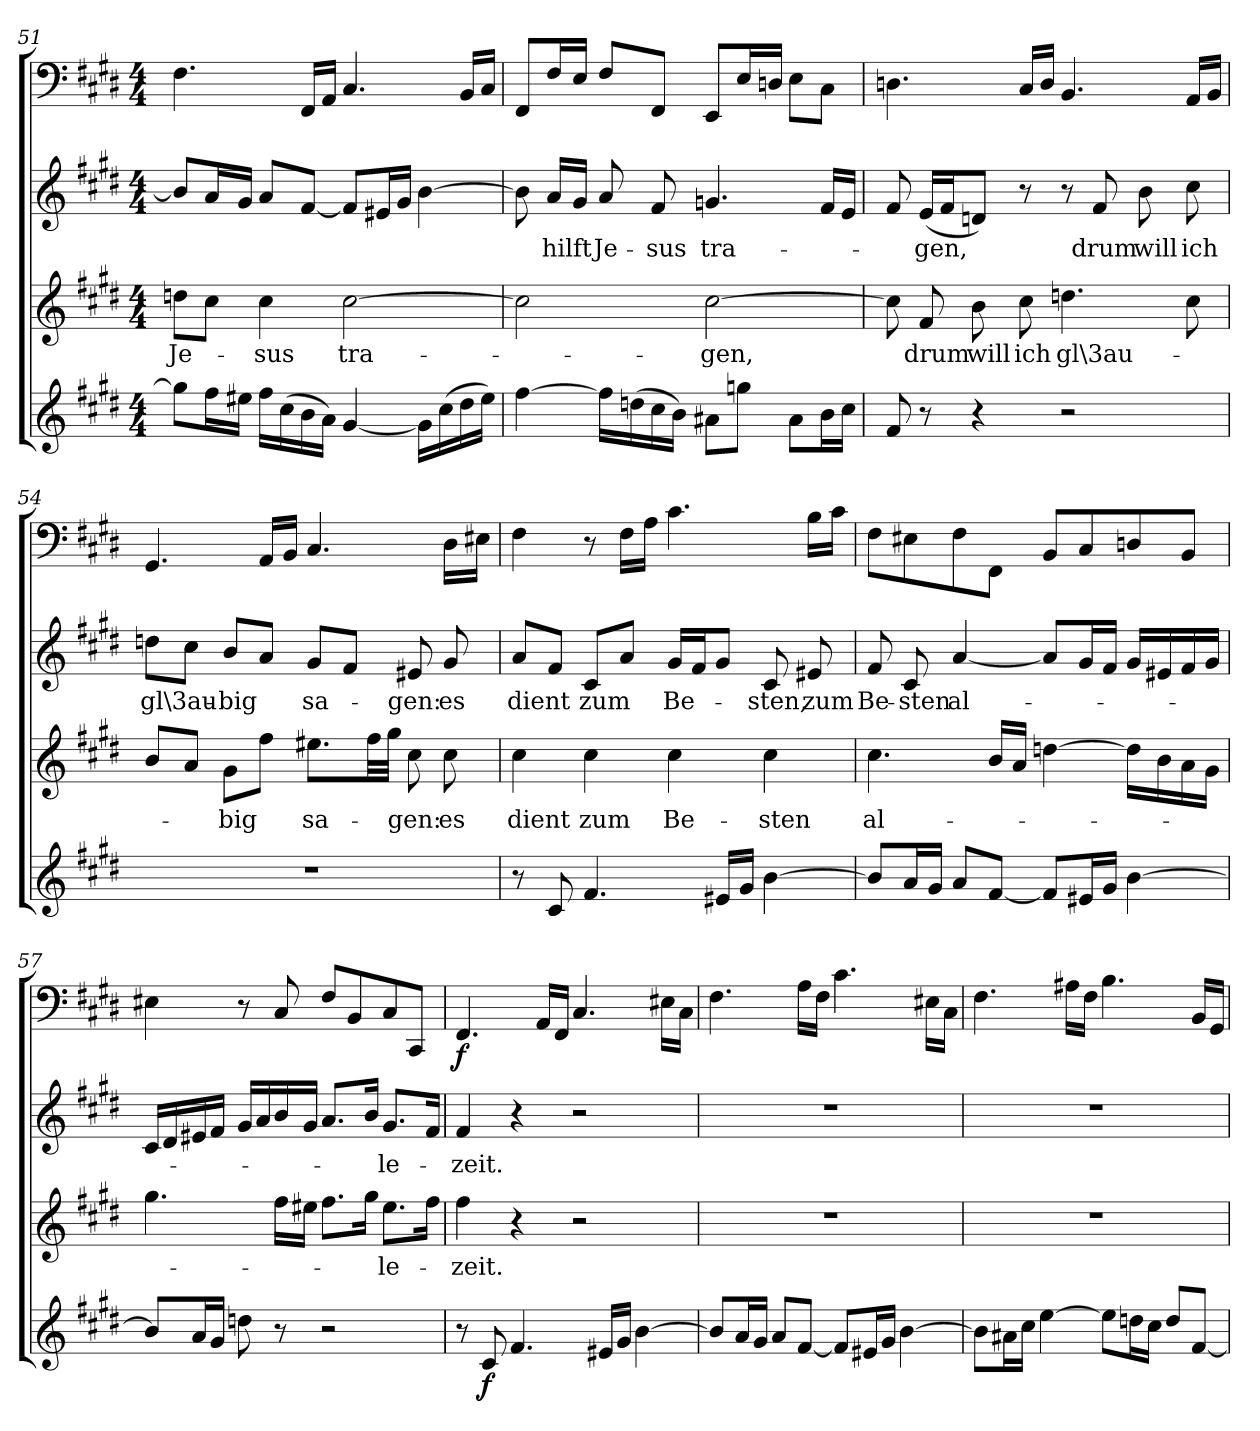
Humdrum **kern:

**kern	**dynam	**kern	**text	**kern	**text	**kern	**dynam
*part4	*part4	*part3	*part3	*part2	*part2	*part1	*part1
*staff4	*staff4	*staff3	*staff3	*staff2	*staff2	*staff1	*staff1
*clefG2	*	*clefG2	*	*clefG2	*	*clefF4	*
*k[f#c#g#d#]	*	*k[f#c#g#d#]	*	*k[f#c#g#d#]	*	*k[f#c#g#d#]	*
*E:	*	*E:	*	*E:	*	*E:	*
*M4/4	*	*M4/4	*	*M4/4	*	*M4/4	*
=51	=51	=51	=51	=51	=51	=51	=51
8gg#\L]	.	8ddn\L	Je-	8b/L]	.	4.F#\	.
16ff#\L	.	8cc#\J	.	16a/L	.	.	.
16ee#X\JJ	.	.	.	16g#/JJ	.	.	.
16ff#\LL	.	4cc#\	-sus	8a/L	.	.	.
(16cc#\	.	.	.	.	.	.	.
16b\	.	.	.	[8f#/J	.	16FF#/LL	.
16a\JJ)	.	.	.	.	.	16AA/JJ	.
[4g#/	.	[2cc#\	tra-	8f#/L]	.	4.C#/	.
.	.	.	.	16e#X/L	.	.	.
.	.	.	.	16g#/JJ	.	.	.
16g#\LL]	.	.	.	[4b\	.	.	.
(16cc#\	.	.	.	.	.	.	.
16dd#\	.	.	.	.	.	16BB/LL	.
16ee#\JJ)	.	.	.	.	.	16C#/JJ	.
=52	=52	=52	=52	=52	=52	=52	=52
[4ff#\	.	2cc#\]	.	8b\]	.	8FF#/L	.
.	.	.	.	16a/LL	hilft	16F#/L	.
.	.	.	.	16g#/JJ	.	16E/JJ	.
16ff#\LL]	.	.	.	8a/	Je-	8F#/L	.
(16ddn\	.	.	.	.	.	.	.
16cc#\	.	.	.	8f#/	-sus	8FF#/J	.
16b\JJ)	.	.	.	.	.	.	.
8a#X\L	.	[2cc#\	-gen,	4.gn/	tra-	8EE/L	.
8ggn\J	.	.	.	.	.	16E/L	.
.	.	.	.	.	.	16Dn/JJ	.
8a#\L	.	.	.	.	.	8E\L	.
16b\L	.	.	.	16f#/LL	.	8C#\J	.
16cc#\JJ	.	.	.	16e/JJ	.	.	.
=53	=53	=53	=53	=53	=53	=53	=53
8f#/	.	8cc#\]	.	8f#/	.	4.Dn\	.
8r	.	8f#/	drum	(16e/LL	-gen,	.	.
.	.	.	.	16f#/J	.	.	.
4r	.	8b\	will	8dn/J)	.	.	.
.	.	8cc#\	ich	8r	.	16C#/LL	.
.	.	.	.	.	.	16D/JJ	.
2r	.	4.ddn\	gl\3au-	8r	.	4.BB/	.
.	.	.	.	8f#/	drum	.	.
.	.	.	.	8b\	will	.	.
.	.	8cc#\	.	8cc#\	ich	16AA/LL	.
.	.	.	.	.	.	16BB/JJ	.
=54	=54	=54	=54	=54	=54	=54	=54
1r	.	8b/L	.	8ddn\L	gl\3au-	4.GG#/	.
.	.	8a/J	.	8cc#\J	.	.	.
.	.	8g#\L	-big	8b/L	-big	.	.
.	.	8ff#\J	.	8a/J	.	16AA/LL	.
.	.	.	.	.	.	16BB/JJ	.
.	.	8.ee#X\L	sa-	8g#/L	sa-	4.C#/	.
.	.	.	.	8f#/J	.	.	.
.	.	32ff#\LL	.	.	.	.	.
.	.	32gg#\JJJ	.	.	.	.	.
.	.	8cc#\	-gen:	8e#X/	-gen:	.	.
.	.	8cc#\	es	8g#/	es	16D#\LL	.
.	.	.	.	.	.	16E#X\JJ	.
=55	=55	=55	=55	=55	=55	=55	=55
8r	.	4cc#\	dient	8a/L	dient	4F#\	.
8c#/	.	.	.	8f#/J	.	.	.
4.f#/	.	4cc#\	zum	8c#/L	zum	8r	.
.	.	.	.	8a/J	.	16F#\LL	.
.	.	.	.	.	.	16A\JJ	.
.	.	4cc#\	Be-	16g#/LL	Be-	4.c#\	.
.	.	.	.	16f#/J	.	.	.
16e#X/LL	.	.	.	8g#/J	.	.	.
16g#/JJ	.	.	.	.	.	.	.
[4b\	.	4cc#\	-sten	8c#/	-sten,	.	.
.	.	.	.	8e#X/	zum	16B\LL	.
.	.	.	.	.	.	16c#\JJ	.
=56	=56	=56	=56	=56	=56	=56	=56
8b/L]	.	4.cc#\	al-	8f#/	Be-	8F#\L	.
16a/L	.	.	.	8c#/	-sten	8E#X\	.
16g#/JJ	.	.	.	.	.	.	.
8a/L	.	.	.	[4a/	al-	8F#\	.
[8f#/J	.	16b/LL	.	.	.	8FF#\J	.
.	.	16a/JJ	.	.	.	.	.
8f#/L]	.	[4ddn\	.	8a/L]	.	8BB/L	.
16e#X/L	.	.	.	16g#/L	.	8C#/	.
16g#/JJ	.	.	.	16f#/JJ	.	.	.
[4b\	.	16dd\LL]	.	16g#/LL	.	8Dn/	.
.	.	16b\	.	16e#X/	.	.	.
.	.	16a\	.	16f#/	.	8BB/J	.
.	.	16g#\JJ	.	16g#/JJ	.	.	.
=57	=57	=57	=57	=57	=57	=57	=57
8b/L]	.	4.gg#\	.	16c#/LL	.	4E#X\	.
.	.	.	.	16d#/	.	.	.
16a/L	.	.	.	16e#X/	.	.	.
16g#/JJ	.	.	.	16f#/JJ	.	.	.
8ddn\	.	.	.	16g#/LL	.	8r	.
.	.	.	.	16a/	.	.	.
8r	.	16ff#\LL	.	16b/	.	8C#/	.
.	.	16ee#X\JJ	.	16g#/JJ	.	.	.
2r	.	8.ff#\L	.	8.a/L	.	8F#/L	.
.	.	.	.	.	.	8BB/	.
.	.	16gg#\Jk	.	16b/Jk	.	.	.
.	.	8.ee#\L	-le-	8.g#/L	-le-	8C#/	.
.	.	.	.	.	.	8CC#/J	.
.	.	16ff#\Jk	.	16f#/Jk	.	.	.
=58	=58	=58	=58	=58	=58	=58	=58
8r	.	4ff#\	-zeit.	4f#/	-zeit.	4.FF#/	f
8c#/	f	.	.	.	.	.	.
4.f#/	.	4r	.	4r	.	.	.
.	.	.	.	.	.	16AA/LL	.
.	.	.	.	.	.	16FF#/JJ	.
.	.	2r	.	2r	.	4.C#/	.
16e#X/LL	.	.	.	.	.	.	.
16g#/JJ	.	.	.	.	.	.	.
[4b\	.	.	.	.	.	.	.
.	.	.	.	.	.	16E#X\LL	.
.	.	.	.	.	.	16C#\JJ	.
=59	=59	=59	=59	=59	=59	=59	=59
8b/L]	.	1r	.	1r	.	4.F#\	.
16a/L	.	.	.	.	.	.	.
16g#/JJ	.	.	.	.	.	.	.
8a/L	.	.	.	.	.	.	.
[8f#/J	.	.	.	.	.	16A\LL	.
.	.	.	.	.	.	16F#\JJ	.
8f#/L]	.	.	.	.	.	4.c#\	.
16e#X/L	.	.	.	.	.	.	.
16g#/JJ	.	.	.	.	.	.	.
[4b\	.	.	.	.	.	.	.
.	.	.	.	.	.	16E#X\LL	.
.	.	.	.	.	.	16C#\JJ	.
=60	=60	=60	=60	=60	=60	=60	=60
8b\L]	.	1r	.	1r	.	4.F#\	.
16a#X\L	.	.	.	.	.	.	.
16cc#\JJ	.	.	.	.	.	.	.
[4ee\	.	.	.	.	.	.	.
.	.	.	.	.	.	16A#X\LL	.
.	.	.	.	.	.	16F#\JJ	.
8ee\L]	.	.	.	.	.	4.B\	.
16ddn\L	.	.	.	.	.	.	.
16cc#\JJ	.	.	.	.	.	.	.
8dd/L	.	.	.	.	.	.	.
[8f#/J	.	.	.	.	.	16BB/LL	.
.	.	.	.	.	.	16GG#/JJ	.
=	=	=	=	=	=	=	=
*-	*-	*-	*-	*-	*-	*-	*-
